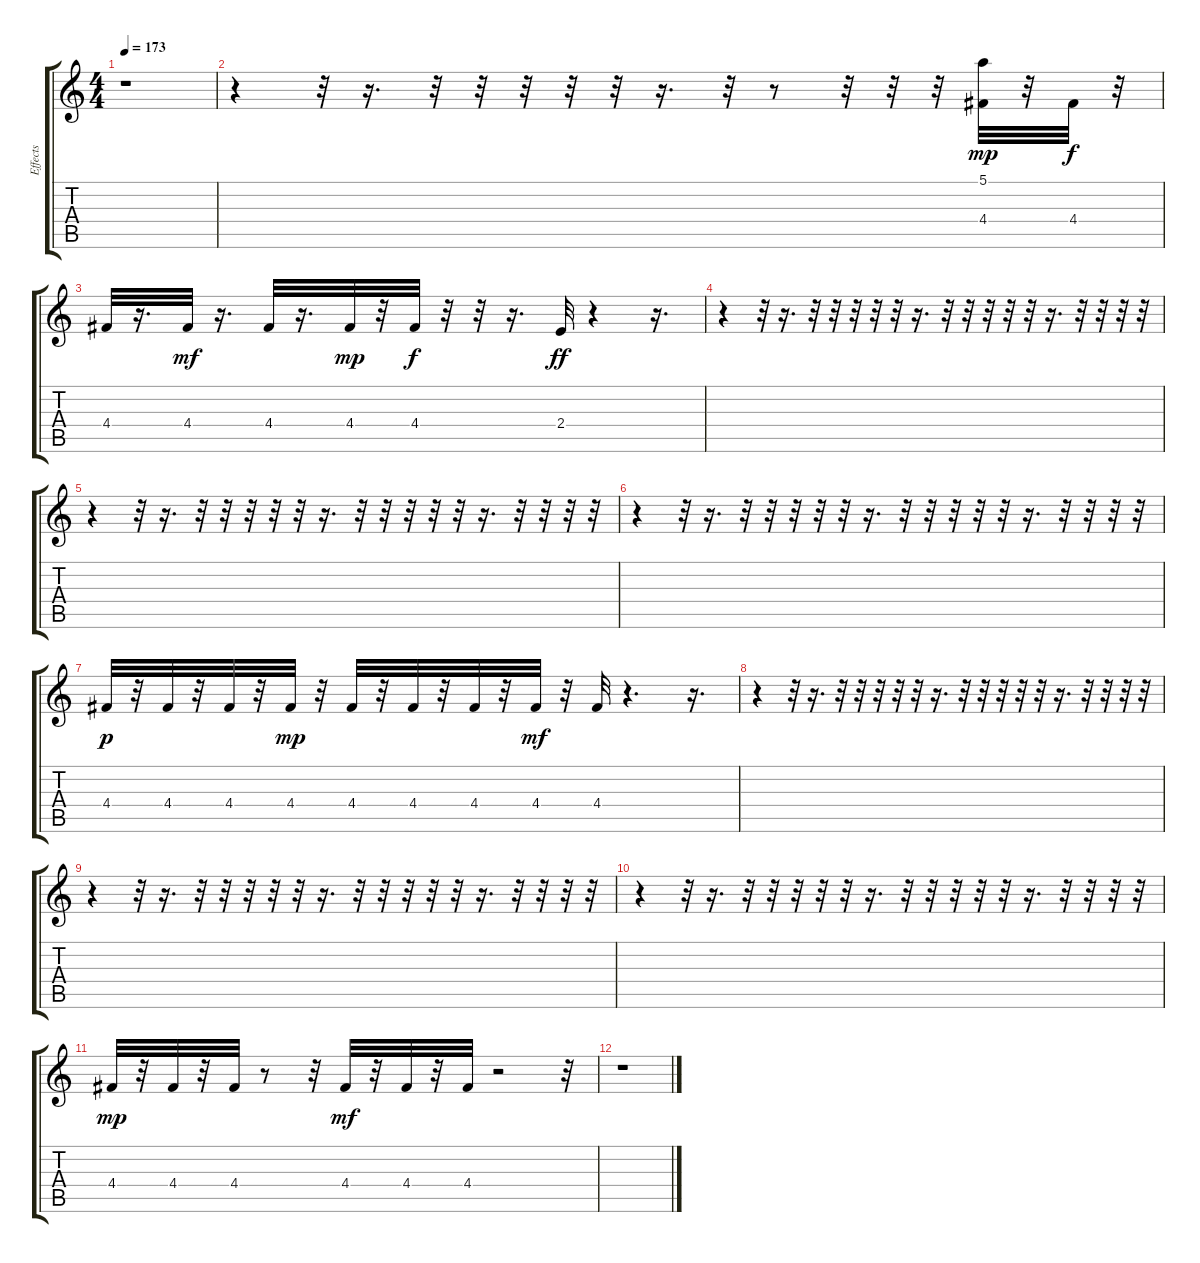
\track ("Effects" "Effects") {instrument acousticguitarsteel}
\staff {score tabs}
\tuning (E4 B3 G3 D3 A2 E2) {hide}
\ts (4 4)
\tempo 173
\clef g2
\ks c
r.1{dy ff} |
r.4 r.32 r.16{d} r.32 r.32 r.32 r.32 r.32 r.16{d} r.32 r.8 r.32 r.32 r.32 (5.1 4.4).32{dy mp} r.32 4.4.32{dy f} r.32 |
4.4.32 r.16{d} 4.4.32{dy mf} r.16{d} 4.4.32 r.16{d} 4.4.32{dy mp} r.32 4.4.32{dy f} r.32 r.32 r.16{d} 2.4.32{dy ff} r.4 r.16{d} |
r.4 r.32 r.16{d} r.32 r.32 r.32 r.32 r.32 r.16{d} r.32 r.32 r.32 r.32 r.32 r.16{d} r.32 r.32 r.32 r.32 |
r.4 r.32 r.16{d} r.32 r.32 r.32 r.32 r.32 r.16{d} r.32 r.32 r.32 r.32 r.32 r.16{d} r.32 r.32 r.32 r.32 |
r.4 r.32 r.16{d} r.32 r.32 r.32 r.32 r.32 r.16{d} r.32 r.32 r.32 r.32 r.32 r.16{d} r.32 r.32 r.32 r.32 |
4.4.32{dy p} r.32 4.4.32 r.32 4.4.32 r.32 4.4.32{dy mp} r.32 4.4.32 r.32 4.4.32 r.32 4.4.32 r.32 4.4.32{dy mf} r.32 4.4.32 r.4{d} r.16{d} |
r.4 r.32 r.16{d} r.32 r.32 r.32 r.32 r.32 r.16{d} r.32 r.32 r.32 r.32 r.32 r.16{d} r.32 r.32 r.32 r.32 |
r.4 r.32 r.16{d} r.32 r.32 r.32 r.32 r.32 r.16{d} r.32 r.32 r.32 r.32 r.32 r.16{d} r.32 r.32 r.32 r.32 |
r.4 r.32 r.16{d} r.32 r.32 r.32 r.32 r.32 r.16{d} r.32 r.32 r.32 r.32 r.32 r.16{d} r.32 r.32 r.32 r.32 |
4.4.32{dy mp} r.32 4.4.32 r.32 4.4.32 r.8 r.32 4.4.32{dy mf} r.32 4.4.32 r.32 4.4.32 r.2 r.32 |
r.1
